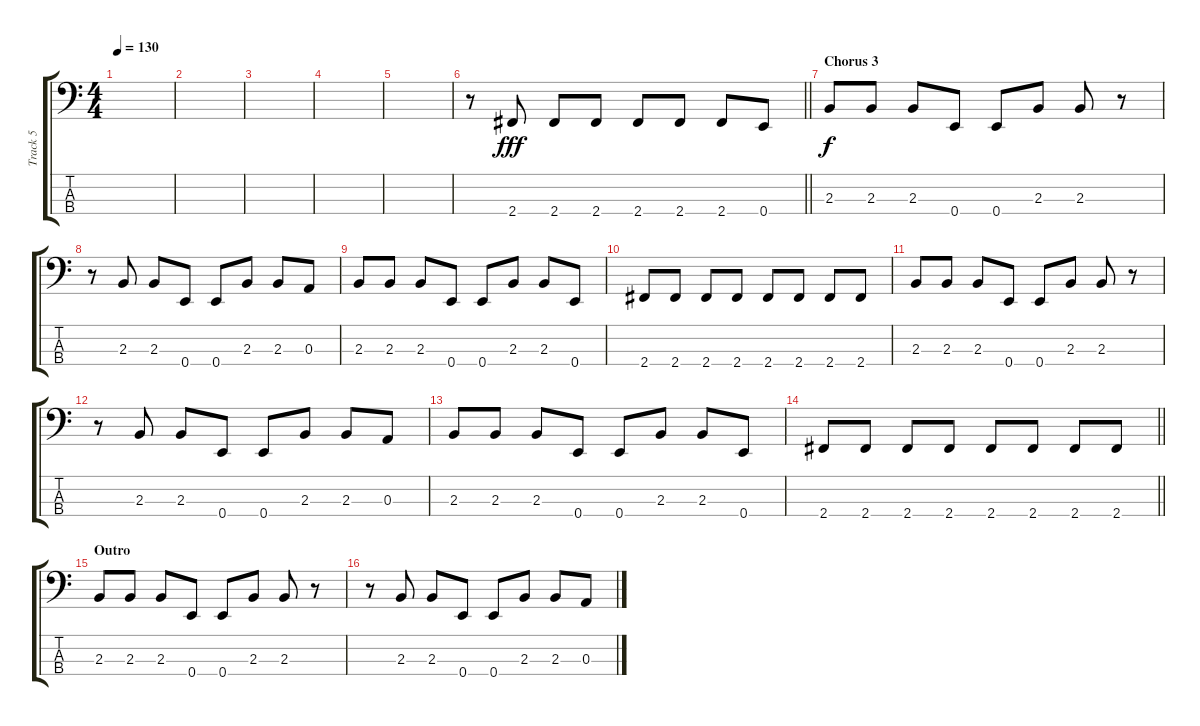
\track ("Track 5" "Track 5") {instrument electricbassfinger}
\staff {score tabs}
\tuning (G2 D2 A1 E1) {hide}
\ts (4 4)
\tempo 130
\clef f4
\ks c
|
|
|
|
|
\barLineRight lightlight
r.8 2.4.8{dy fff} 2.4.8 2.4.8 2.4.8 2.4.8 2.4.8 0.4.8 |
\section ("" "Chorus 3")
2.3.8{dy f} 2.3.8 2.3.8 0.4.8 0.4.8 2.3.8 2.3.8 r.8 |
r.8 2.3.8 2.3.8 0.4.8 0.4.8 2.3.8 2.3.8 0.3.8 |
2.3.8 2.3.8 2.3.8 0.4.8 0.4.8 2.3.8 2.3.8 0.4.8 |
2.4.8 2.4.8 2.4.8 2.4.8 2.4.8 2.4.8 2.4.8 2.4.8 |
2.3.8 2.3.8 2.3.8 0.4.8 0.4.8 2.3.8 2.3.8 r.8 |
r.8 2.3.8 2.3.8 0.4.8 0.4.8 2.3.8 2.3.8 0.3.8 |
2.3.8 2.3.8 2.3.8 0.4.8 0.4.8 2.3.8 2.3.8 0.4.8 |
\barLineRight lightlight
2.4.8 2.4.8 2.4.8 2.4.8 2.4.8 2.4.8 2.4.8 2.4.8 |
\section ("" "Outro")
2.3.8 2.3.8 2.3.8 0.4.8 0.4.8 2.3.8 2.3.8 r.8 |
r.8 2.3.8 2.3.8 0.4.8 0.4.8 2.3.8 2.3.8 0.3.8
